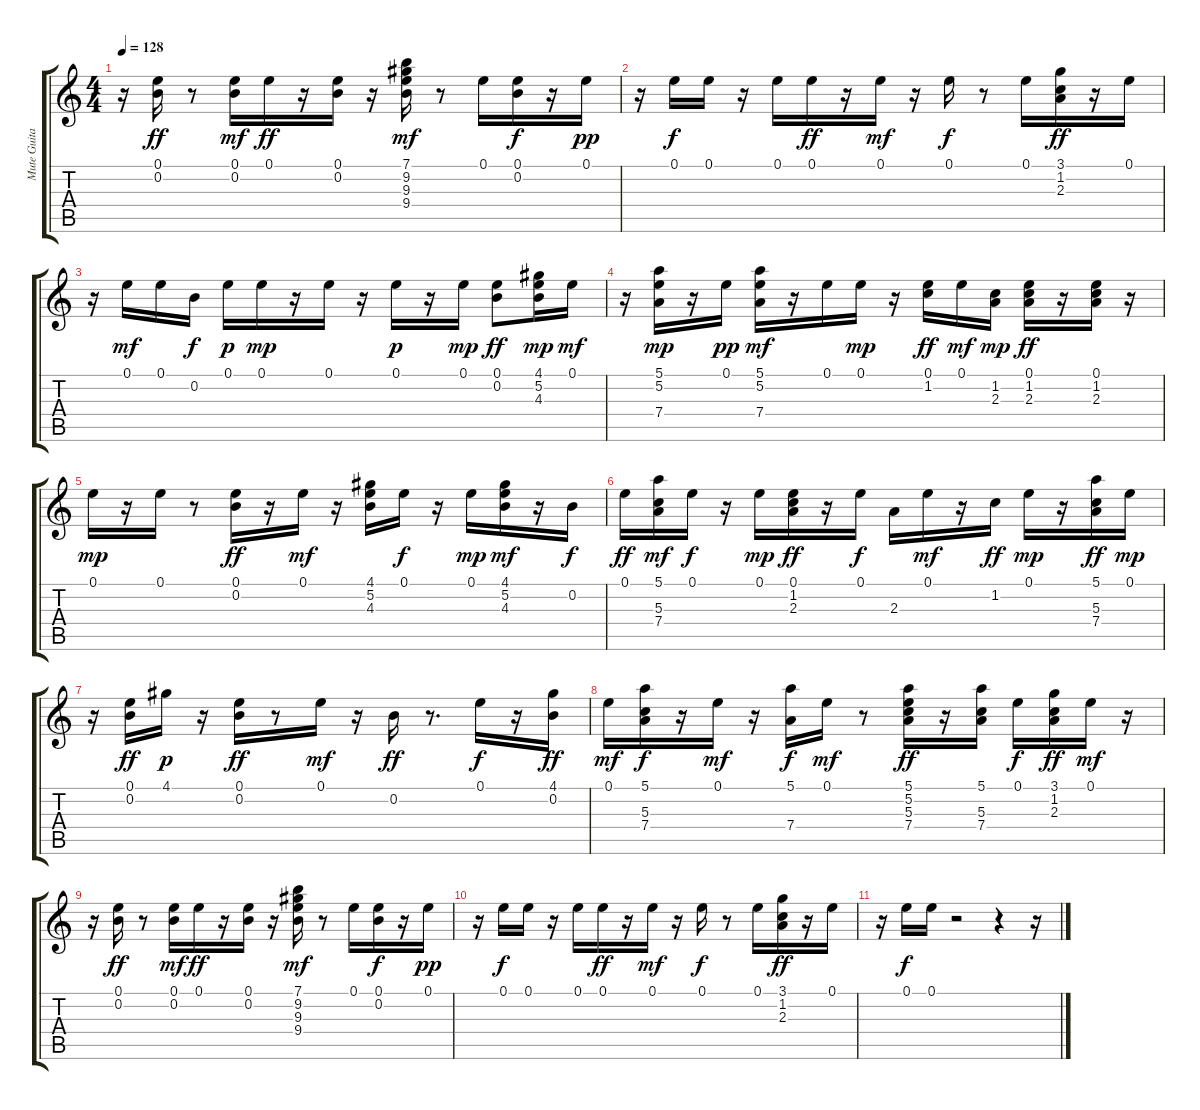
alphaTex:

\track ("Mute Guitar | Jamiroquai" "Mute Guita") {instrument electricguitarmuted}
\staff {score tabs}
\tuning (E4 B3 G3 D3 A2 E2) {hide}
\ts (4 4)
\tempo 128
\clef g2
\ks c
r.16{dy mf} (0.1 0.2).16{dy ff} r.8 (0.1 0.2).16{dy mf} 0.1.16{dy ff} r.16 (0.1 0.2).16 r.16 (7.1 9.2 9.3 9.4).16{dy mf} r.8 0.1.16 (0.1 0.2).16{dy f} r.16 0.1.16{dy pp} |
r.16 0.1.16{dy f} 0.1.16 r.16 0.1.16 0.1.16{dy ff} r.16 0.1.16{dy mf} r.16 0.1.16{dy f} r.8 0.1.16 (3.1 1.2 2.3).16{dy ff} r.16 0.1.16 |
r.16 0.1.16{dy mf} 0.1.16 0.2.16{dy f} 0.1.16{dy p} 0.1.16{dy mp} r.16 0.1.16 r.16 0.1.16{dy p} r.16 0.1.16{dy mp} (0.1 0.2).8{dy ff} (4.1 5.2 4.3).16{dy mp} 0.1.16{dy mf} |
r.16 (5.1 5.2 7.4).16{dy mp} r.16 0.1.16{dy pp} (5.1 5.2 7.4).16{dy mf} r.16 0.1.16 0.1.16{dy mp} r.16 (0.1 1.2).16{dy ff} 0.1.16{dy mf} (1.2 2.3).16{dy mp} (0.1 1.2 2.3).16{dy ff} r.16 (0.1 1.2 2.3).16 r.16 |
0.1.16{dy mp} r.16 0.1.16 r.8 (0.1 0.2).16{dy ff} r.16 0.1.16{dy mf} r.16 (4.1 5.2 4.3).16 0.1.16{dy f} r.16 0.1.16{dy mp} (4.1 5.2 4.3).16{dy mf} r.16 0.2.16{dy f} |
0.1.16{dy ff} (5.1 5.3 7.4).16{dy mf} 0.1.16{dy f} r.16 0.1.16{dy mp} (0.1 1.2 2.3).16{dy ff} r.16 0.1.16{dy f} 2.3.16 0.1.16{dy mf} r.16 1.2.16{dy ff} 0.1.16{dy mp} r.16 (5.1 5.3 7.4).16{dy ff} 0.1.16{dy mp} |
r.16 (0.1 0.2).16{dy ff} 4.1.16{dy p} r.16 (0.1 0.2).16{dy ff} r.8 0.1.16{dy mf} r.16 0.2.16{dy ff} r.8{d} 0.1.16{dy f} r.16 (4.1 0.2).16{dy ff} |
0.1.16{dy mf} (5.1 5.3 7.4).16{dy f} r.16 0.1.16{dy mf} r.16 (5.1 7.4).16{dy f} 0.1.16{dy mf} r.8 (5.1 5.2 5.3 7.4).16{dy ff} r.16 (5.1 5.3 7.4).16 0.1.16{dy f} (3.1 1.2 2.3).16{dy ff} 0.1.16{dy mf} r.16 |
r.16 (0.1 0.2).16{dy ff} r.8 (0.1 0.2).16{dy mf} 0.1.16{dy ff} r.16 (0.1 0.2).16 r.16 (7.1 9.2 9.3 9.4).16{dy mf} r.8 0.1.16 (0.1 0.2).16{dy f} r.16 0.1.16{dy pp} |
r.16 0.1.16{dy f} 0.1.16 r.16 0.1.16 0.1.16{dy ff} r.16 0.1.16{dy mf} r.16 0.1.16{dy f} r.8 0.1.16 (3.1 1.2 2.3).16{dy ff} r.16 0.1.16 |
r.16 0.1.16{dy f} 0.1.16 r.2 r.4 r.16
